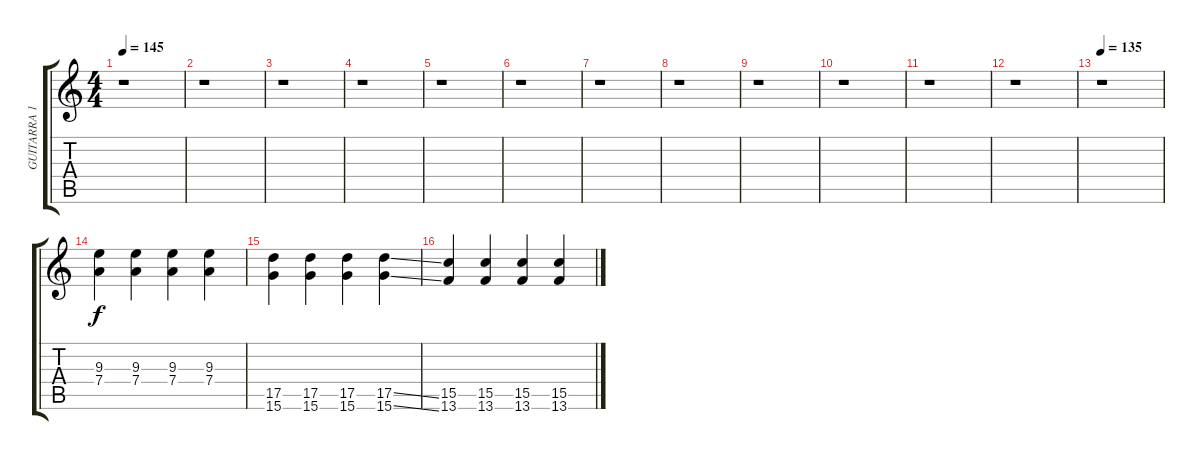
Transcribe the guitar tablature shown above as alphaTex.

\track ("GUITARRA 1" "GUITARRA 1") {instrument distortionguitar}
\staff {score tabs}
\tuning (E4 B3 G3 D3 A2 E2) {hide}
\ts (4 4)
\tempo 145
\clef g2
\ks c
r.1{dy f} |
r.1 |
r.1 |
r.1 |
r.1 |
r.1 |
r.1 |
r.1 |
r.1 |
r.1 |
r.1 |
r.1 |
\tempo 135
r.1 |
(9.3 7.4).4{volume 3 instrument electricguitarmuted} (9.3 7.4).4 (9.3 7.4).4 (9.3 7.4).4 |
(17.5 15.6).4 (17.5 15.6).4 (17.5 15.6).4 (17.5{ss} 15.6{ss}).4 |
(15.5 13.6).4 (15.5 13.6).4 (15.5 13.6).4 (15.5{ss} 13.6{ss}).4
